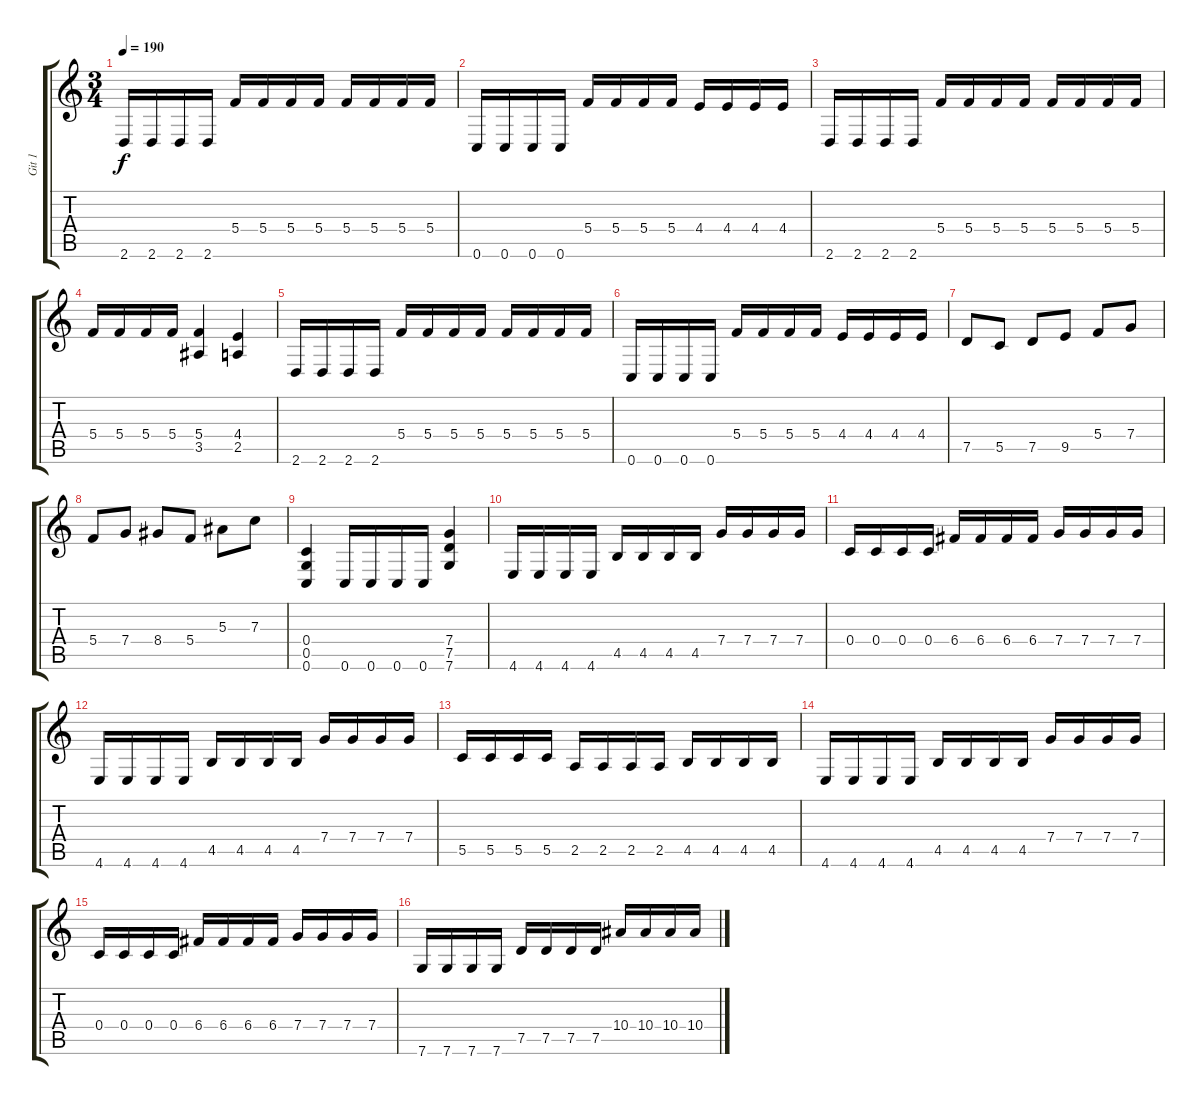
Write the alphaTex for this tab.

\track ("Git 1" "Git 1") {instrument distortionguitar}
\staff {score tabs}
\tuning (D4 A3 F3 C3 G2 C2) {hide}
\ts (3 4)
\tempo 190
\clef g2
\ks c
2.6.16{dy f} 2.6.16 2.6.16 2.6.16 5.4.16 5.4.16 5.4.16 5.4.16 5.4.16 5.4.16 5.4.16 5.4.16 |
0.6.16 0.6.16 0.6.16 0.6.16 5.4.16 5.4.16 5.4.16 5.4.16 4.4.16 4.4.16 4.4.16 4.4.16 |
2.6.16 2.6.16 2.6.16 2.6.16 5.4.16 5.4.16 5.4.16 5.4.16 5.4.16 5.4.16 5.4.16 5.4.16 |
5.4.16 5.4.16 5.4.16 5.4.16 (5.4 3.5).4 (4.4 2.5).4 |
2.6.16 2.6.16 2.6.16 2.6.16 5.4.16 5.4.16 5.4.16 5.4.16 5.4.16 5.4.16 5.4.16 5.4.16 |
0.6.16 0.6.16 0.6.16 0.6.16 5.4.16 5.4.16 5.4.16 5.4.16 4.4.16 4.4.16 4.4.16 4.4.16 |
7.5.8 5.5.8 7.5.8 9.5.8 5.4.8 7.4.8 |
5.4.8 7.4.8 8.4.8 5.4.8 5.3.8 7.3.8 |
(0.4 0.5 0.6).4 0.6.16 0.6.16 0.6.16 0.6.16 (7.4 7.5 7.6).4 |
4.6.16 4.6.16 4.6.16 4.6.16 4.5.16 4.5.16 4.5.16 4.5.16 7.4.16 7.4.16 7.4.16 7.4.16 |
0.4.16 0.4.16 0.4.16 0.4.16 6.4.16 6.4.16 6.4.16 6.4.16 7.4.16 7.4.16 7.4.16 7.4.16 |
4.6.16 4.6.16 4.6.16 4.6.16 4.5.16 4.5.16 4.5.16 4.5.16 7.4.16 7.4.16 7.4.16 7.4.16 |
5.5.16 5.5.16 5.5.16 5.5.16 2.5.16 2.5.16 2.5.16 2.5.16 4.5.16 4.5.16 4.5.16 4.5.16 |
4.6.16 4.6.16 4.6.16 4.6.16 4.5.16 4.5.16 4.5.16 4.5.16 7.4.16 7.4.16 7.4.16 7.4.16 |
0.4.16 0.4.16 0.4.16 0.4.16 6.4.16 6.4.16 6.4.16 6.4.16 7.4.16 7.4.16 7.4.16 7.4.16 |
7.6.16 7.6.16 7.6.16 7.6.16 7.5.16 7.5.16 7.5.16 7.5.16 10.4.16 10.4.16 10.4.16 10.4.16
